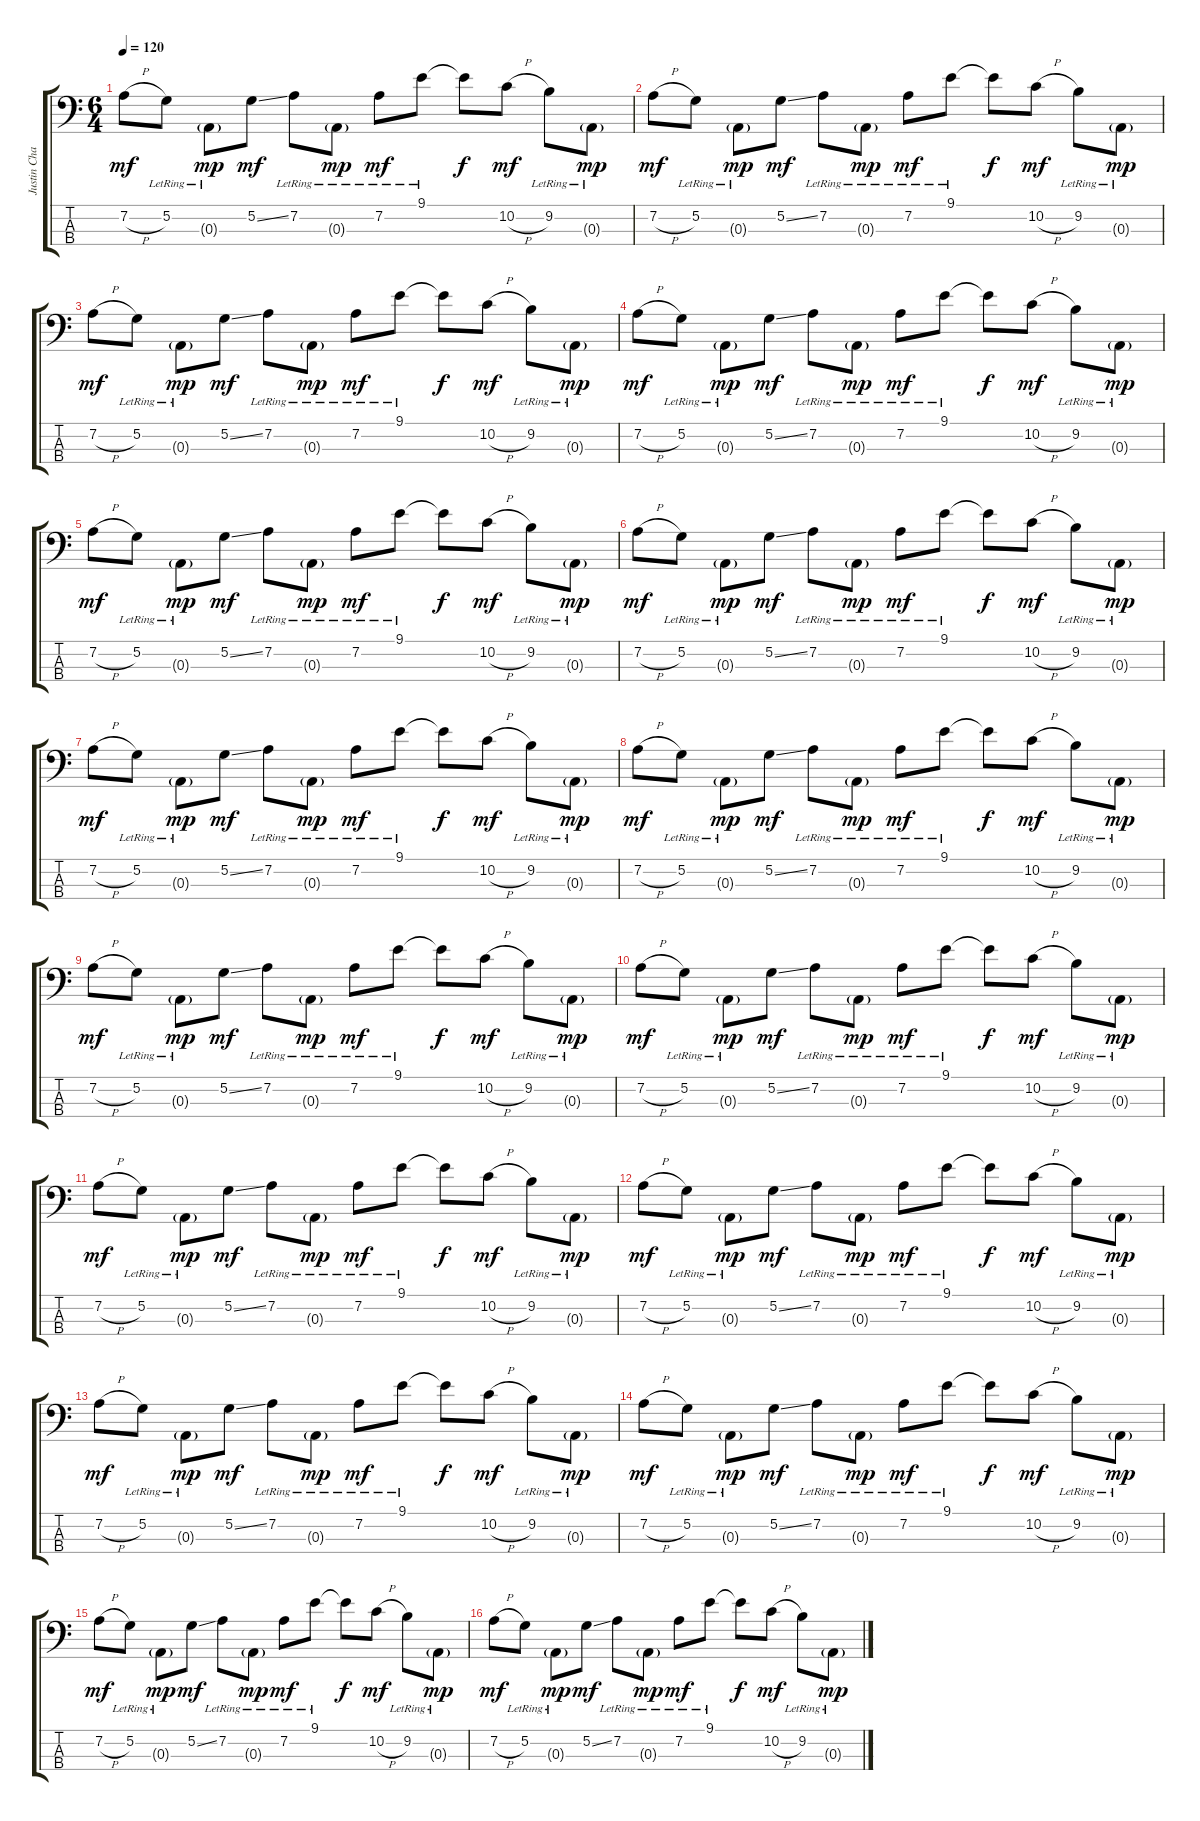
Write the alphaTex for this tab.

\track ("Justin Chancellor" "Justin Cha") {instrument electricbassfinger}
\staff {score tabs}
\tuning (G2 D2 A1 D1) {hide}
\ts (6 4)
\tempo 120
\clef f4
\ks c
7.2{h}.8{dy mf} 5.2{lr}.8 0.3{g lr}.8{dy mp} 5.2{ss}.8{dy mf} 7.2{lr}.8 0.3{g lr}.8{dy mp} 7.2{lr}.8{dy mf} 9.1{lr}.8 9.1{t}.8{dy f} 10.2{h}.8{dy mf} 9.2{lr}.8 0.3{g lr}.8{dy mp} |
7.2{h}.8{dy mf} 5.2{lr}.8 0.3{g lr}.8{dy mp} 5.2{ss}.8{dy mf} 7.2{lr}.8 0.3{g lr}.8{dy mp} 7.2{lr}.8{dy mf} 9.1{lr}.8 9.1{t}.8{dy f} 10.2{h}.8{dy mf} 9.2{lr}.8 0.3{g lr}.8{dy mp} |
7.2{h}.8{dy mf} 5.2{lr}.8 0.3{g lr}.8{dy mp} 5.2{ss}.8{dy mf} 7.2{lr}.8 0.3{g lr}.8{dy mp} 7.2{lr}.8{dy mf} 9.1{lr}.8 9.1{t}.8{dy f} 10.2{h}.8{dy mf} 9.2{lr}.8 0.3{g lr}.8{dy mp} |
7.2{h}.8{dy mf} 5.2{lr}.8 0.3{g lr}.8{dy mp} 5.2{ss}.8{dy mf} 7.2{lr}.8 0.3{g lr}.8{dy mp} 7.2{lr}.8{dy mf} 9.1{lr}.8 9.1{t}.8{dy f} 10.2{h}.8{dy mf} 9.2{lr}.8 0.3{g lr}.8{dy mp} |
7.2{h}.8{dy mf} 5.2{lr}.8 0.3{g lr}.8{dy mp} 5.2{ss}.8{dy mf} 7.2{lr}.8 0.3{g lr}.8{dy mp} 7.2{lr}.8{dy mf} 9.1{lr}.8 9.1{t}.8{dy f} 10.2{h}.8{dy mf} 9.2{lr}.8 0.3{g lr}.8{dy mp} |
7.2{h}.8{dy mf} 5.2{lr}.8 0.3{g lr}.8{dy mp} 5.2{ss}.8{dy mf} 7.2{lr}.8 0.3{g lr}.8{dy mp} 7.2{lr}.8{dy mf} 9.1{lr}.8 9.1{t}.8{dy f} 10.2{h}.8{dy mf} 9.2{lr}.8 0.3{g lr}.8{dy mp} |
7.2{h}.8{dy mf} 5.2{lr}.8 0.3{g lr}.8{dy mp} 5.2{ss}.8{dy mf} 7.2{lr}.8 0.3{g lr}.8{dy mp} 7.2{lr}.8{dy mf} 9.1{lr}.8 9.1{t}.8{dy f} 10.2{h}.8{dy mf} 9.2{lr}.8 0.3{g lr}.8{dy mp} |
7.2{h}.8{dy mf} 5.2{lr}.8 0.3{g lr}.8{dy mp} 5.2{ss}.8{dy mf} 7.2{lr}.8 0.3{g lr}.8{dy mp} 7.2{lr}.8{dy mf} 9.1{lr}.8 9.1{t}.8{dy f} 10.2{h}.8{dy mf} 9.2{lr}.8 0.3{g lr}.8{dy mp} |
7.2{h}.8{dy mf} 5.2{lr}.8 0.3{g lr}.8{dy mp} 5.2{ss}.8{dy mf} 7.2{lr}.8 0.3{g lr}.8{dy mp} 7.2{lr}.8{dy mf} 9.1{lr}.8 9.1{t}.8{dy f} 10.2{h}.8{dy mf} 9.2{lr}.8 0.3{g lr}.8{dy mp} |
7.2{h}.8{dy mf} 5.2{lr}.8 0.3{g lr}.8{dy mp} 5.2{ss}.8{dy mf} 7.2{lr}.8 0.3{g lr}.8{dy mp} 7.2{lr}.8{dy mf} 9.1{lr}.8 9.1{t}.8{dy f} 10.2{h}.8{dy mf} 9.2{lr}.8 0.3{g lr}.8{dy mp} |
7.2{h}.8{dy mf} 5.2{lr}.8 0.3{g lr}.8{dy mp} 5.2{ss}.8{dy mf} 7.2{lr}.8 0.3{g lr}.8{dy mp} 7.2{lr}.8{dy mf} 9.1{lr}.8 9.1{t}.8{dy f} 10.2{h}.8{dy mf} 9.2{lr}.8 0.3{g lr}.8{dy mp} |
7.2{h}.8{dy mf} 5.2{lr}.8 0.3{g lr}.8{dy mp} 5.2{ss}.8{dy mf} 7.2{lr}.8 0.3{g lr}.8{dy mp} 7.2{lr}.8{dy mf} 9.1{lr}.8 9.1{t}.8{dy f} 10.2{h}.8{dy mf} 9.2{lr}.8 0.3{g lr}.8{dy mp} |
7.2{h}.8{dy mf} 5.2{lr}.8 0.3{g lr}.8{dy mp} 5.2{ss}.8{dy mf} 7.2{lr}.8 0.3{g lr}.8{dy mp} 7.2{lr}.8{dy mf} 9.1{lr}.8 9.1{t}.8{dy f} 10.2{h}.8{dy mf} 9.2{lr}.8 0.3{g lr}.8{dy mp} |
7.2{h}.8{dy mf} 5.2{lr}.8 0.3{g lr}.8{dy mp} 5.2{ss}.8{dy mf} 7.2{lr}.8 0.3{g lr}.8{dy mp} 7.2{lr}.8{dy mf} 9.1{lr}.8 9.1{t}.8{dy f} 10.2{h}.8{dy mf} 9.2{lr}.8 0.3{g lr}.8{dy mp} |
7.2{h}.8{dy mf} 5.2{lr}.8 0.3{g lr}.8{dy mp} 5.2{ss}.8{dy mf} 7.2{lr}.8 0.3{g lr}.8{dy mp} 7.2{lr}.8{dy mf} 9.1{lr}.8 9.1{t}.8{dy f} 10.2{h}.8{dy mf} 9.2{lr}.8 0.3{g lr}.8{dy mp} |
7.2{h}.8{dy mf} 5.2{lr}.8 0.3{g lr}.8{dy mp} 5.2{ss}.8{dy mf} 7.2{lr}.8 0.3{g lr}.8{dy mp} 7.2{lr}.8{dy mf} 9.1{lr}.8 9.1{t}.8{dy f} 10.2{h}.8{dy mf} 9.2{lr}.8 0.3{g lr}.8{dy mp}
